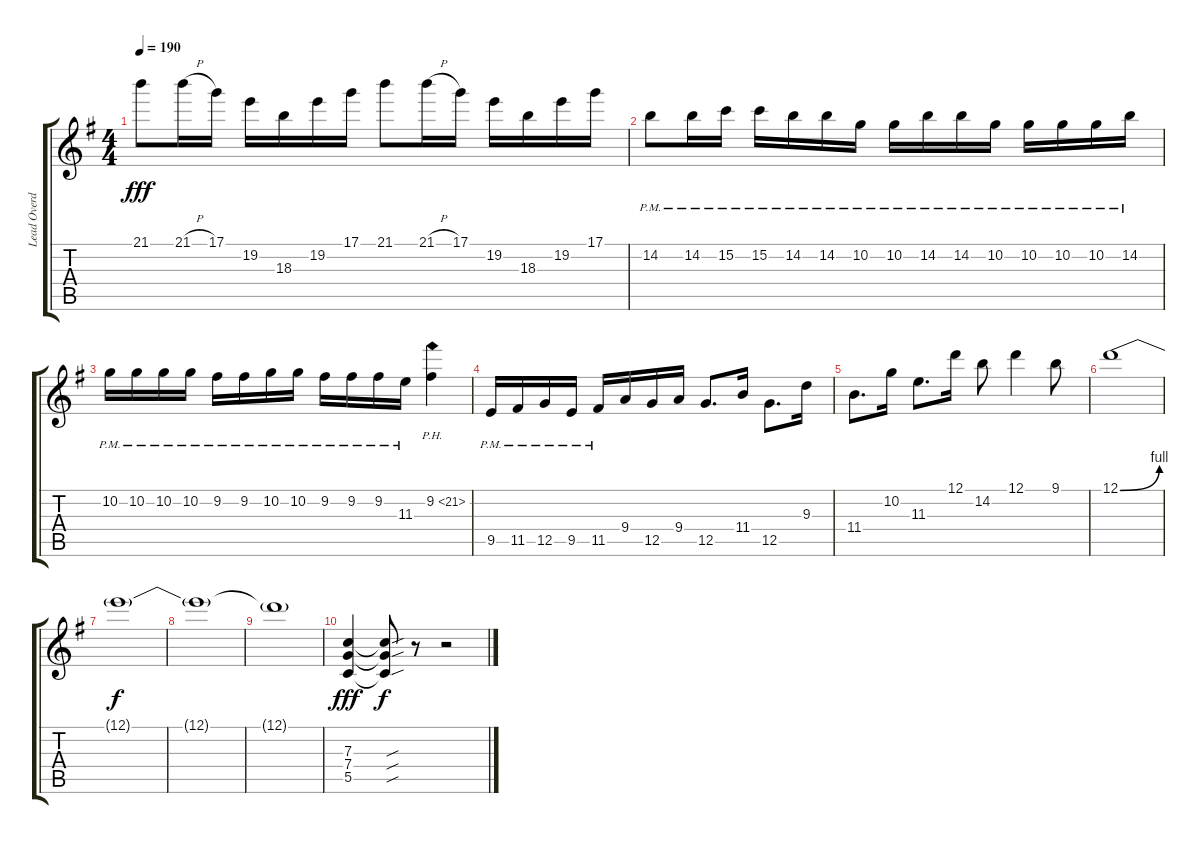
\track ("Lead Overdrive" "Lead Overd") {instrument overdrivenguitar}
\staff {score tabs}
\tuning (D4 A3 F3 C3 G2 C2) {hide}
\ts (4 4)
\tempo 190
\clef g2
\ks eminor
21.1.8{dy fff} 21.1{h}.16 17.1.16 19.2.16 18.3.16 19.2.16 17.1.16 21.1.8 21.1{h}.16 17.1.16 19.2.16 18.3.16 19.2.16 17.1.16 |
14.2{pm}.8 14.2{pm}.16 15.2{pm}.16 15.2{pm}.16 14.2{pm}.16 14.2{pm}.16 10.2{pm}.16 10.2{pm}.16 14.2{pm}.16 14.2{pm}.16 10.2{pm}.16 10.2{pm}.16 10.2{pm}.16 10.2{pm}.16 14.2{pm}.16 |
10.2{pm}.16 10.2{pm}.16 10.2{pm}.16 10.2{pm}.16 9.2{pm}.16 9.2{pm}.16 10.2{pm}.16 10.2{pm}.16 9.2{pm}.16 9.2{pm}.16 9.2{pm}.16 11.3{pm}.16 9.2{ph 12}.4 |
9.5{pm}.16 11.5{pm}.16 12.5{pm}.16 9.5{pm}.16 11.5{pm}.16 9.4.16 12.5.16 9.4.16 12.5.8{d} 11.4.16 12.5.8{d} 9.3.16 |
11.4.8{d} 10.2.16 11.3.8{d} 12.1.16 14.2.8 12.1.4 9.1.8 |
12.1{be (bend 0 0 60 4)}.1{volume 0} |
12.1{t}.1{dy f} |
12.1{t}.1 |
12.1{t}.1 |
(7.3 7.4 5.5).4{dy fff volume 13} (7.3{sou t} 7.4{sou t} 5.5{sou t}).8{dy f} r.8 r.2
